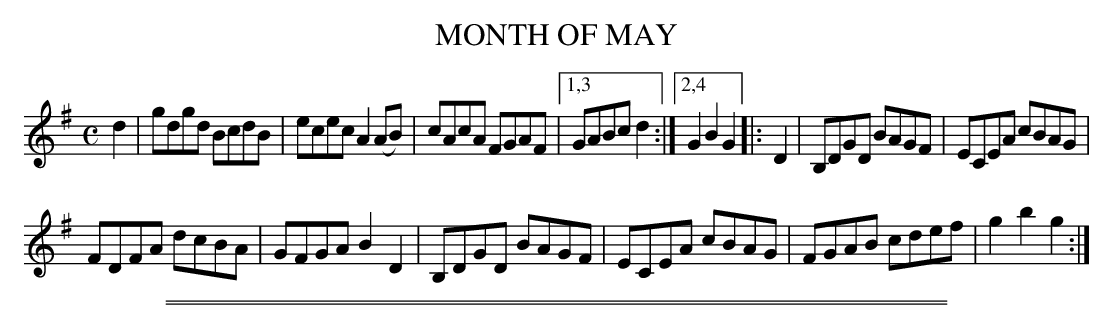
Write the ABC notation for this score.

X:1
T: MONTH OF MAY
M: C
L: 1/8
K: G
d2 |\
gdgd BcdB | ecec A2(AB) |\
cAcA FGAF |[1,3 GABc d2 :|[2,4 G2B2G2 |:\
D2 |\
B,DGD BAGF | ECEA cBAG |
FDFA  dcBA | GFGA B2D2 |\
B,DGD BAGF | ECEA cBAG |\
FGAB  cdef | g2b2g2 :|
